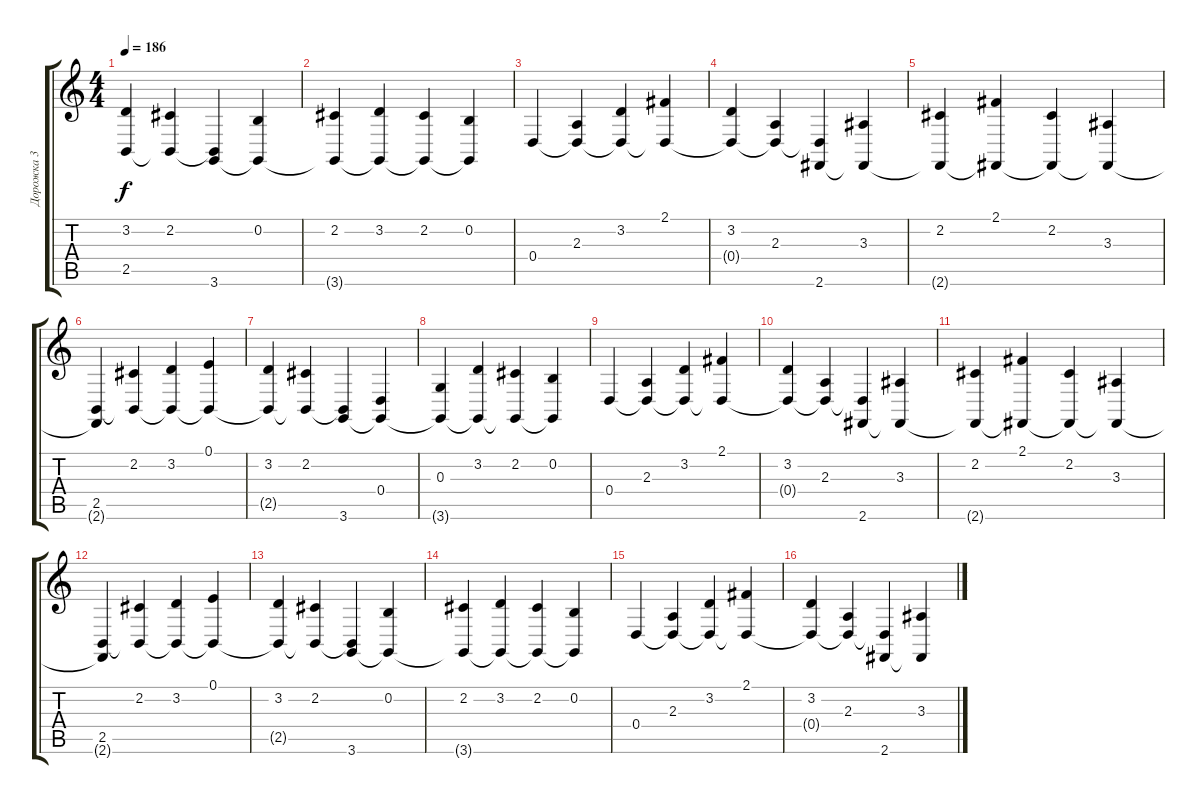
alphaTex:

\track ("Дорожка 3" "Дорожка 3") {instrument electricgrandpiano}
\staff {score tabs}
\tuning (E4 B3 G3 D3 A2 E2) {hide}
\ts (4 4)
\tempo 186
\clef g2
\ks c
(3.2 2.5{t}).4{dy f} (2.2 2.5{t}).4 (2.5{t} 3.6).4 (0.2 3.6{t}).4 |
(2.2 3.6{t}).4 (3.2 3.6{t}).4 (2.2 3.6{t}).4 (0.2 3.6{t}).4 |
0.4.4 (2.3 0.4{t}).4 (3.2 0.4{t}).4 (2.1 0.4{t}).4 |
(3.2 0.4{t}).4 (2.3 0.4{t}).4 (0.4{t} 2.6).4 (3.3 2.6{t}).4 |
(2.2 2.6{t}).4 (2.1 2.6{t}).4 (2.2 2.6{t}).4 (3.3 2.6{t}).4 |
(2.5 2.6{t}).4 (2.2 2.5{t}).4 (3.2 2.5{t}).4 (0.1 2.5{t}).4 |
(3.2 2.5{t}).4 (2.2 2.5{t}).4 (2.5{t} 3.6).4 (0.4 3.6{t}).4 |
(0.3 3.6{t}).4 (3.2 3.6{t}).4 (2.2 3.6{t}).4 (0.2 3.6{t}).4 |
0.4.4 (2.3 0.4{t}).4 (3.2 0.4{t}).4 (2.1 0.4{t}).4 |
(3.2 0.4{t}).4 (2.3 0.4{t}).4 (0.4{t} 2.6).4 (3.3 2.6{t}).4 |
(2.2 2.6{t}).4 (2.1 2.6{t}).4 (2.2 2.6{t}).4 (3.3 2.6{t}).4 |
(2.5 2.6{t}).4 (2.2 2.5{t}).4 (3.2 2.5{t}).4 (0.1 2.5{t}).4 |
(3.2 2.5{t}).4 (2.2 2.5{t}).4 (2.5{t} 3.6).4 (0.2 3.6{t}).4 |
(2.2 3.6{t}).4 (3.2 3.6{t}).4 (2.2 3.6{t}).4 (0.2 3.6{t}).4 |
0.4.4 (2.3 0.4{t}).4 (3.2 0.4{t}).4 (2.1 0.4{t}).4 |
(3.2 0.4{t}).4 (2.3 0.4{t}).4 (0.4{t} 2.6).4 (3.3 2.6{t}).4
